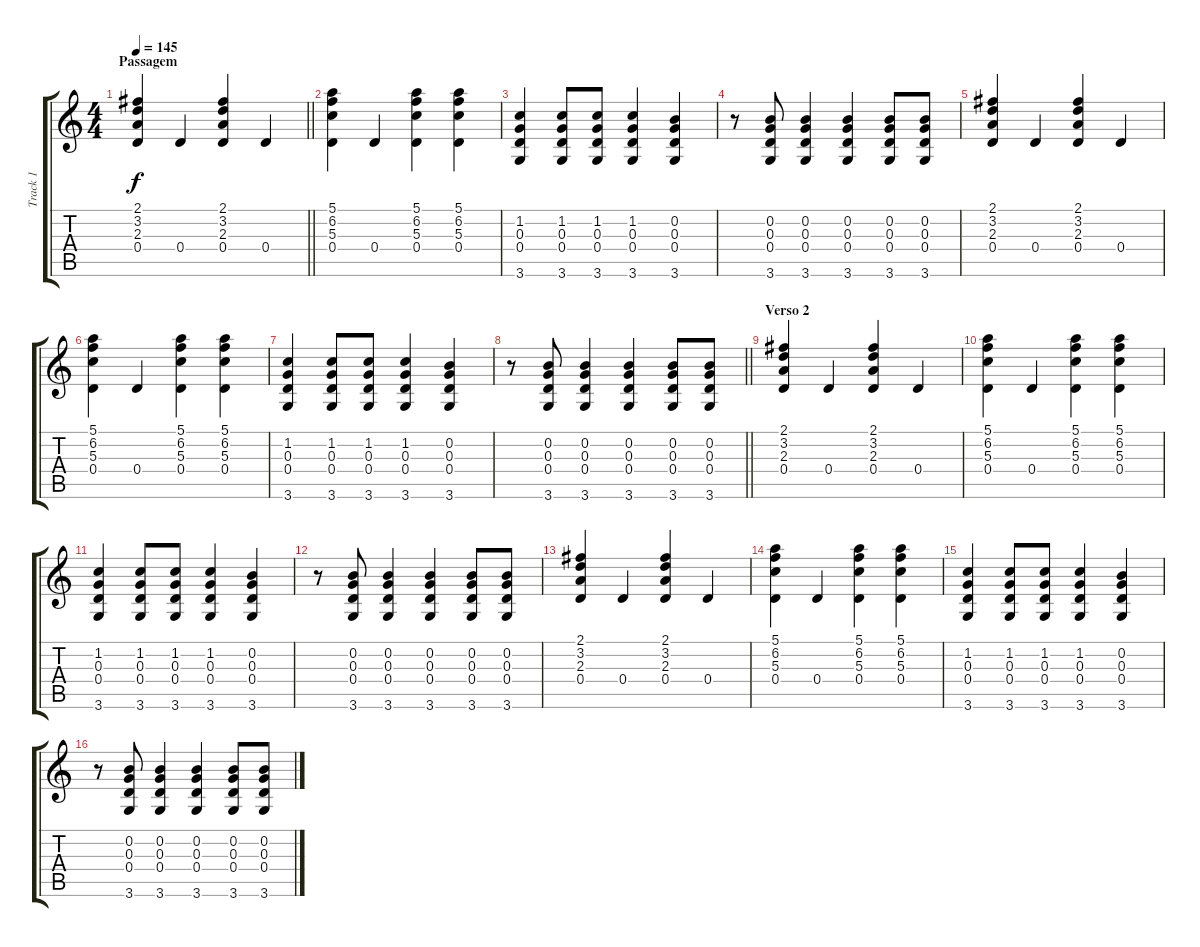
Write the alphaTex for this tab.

\track ("Track 1" "Track 1") {instrument acousticguitarsteel}
\staff {score tabs}
\tuning (E4 B3 G3 D3 A2 E2) {hide}
\ts (4 4)
\section ("" "Passagem")
\tempo 145
\clef g2
\barLineRight lightlight
\ks c
(2.1 3.2 2.3 0.4).4{dy f} 0.4.4 (2.1 3.2 2.3 0.4).4 0.4.4 |
\section ("" "")
(5.1 6.2 5.3 0.4).4 0.4.4 (5.1 6.2 5.3 0.4).4 (5.1 6.2 5.3 0.4).4 |
(1.2 0.3 0.4 3.6).4 (1.2 0.3 0.4 3.6).8 (1.2 0.3 0.4 3.6).8 (1.2 0.3 0.4 3.6).4 (0.2 0.3 0.4 3.6).4 |
r.8 (0.2 0.3 0.4 3.6).8 (0.2 0.3 0.4 3.6).4 (0.2 0.3 0.4 3.6).4 (0.2 0.3 0.4 3.6).8 (0.2 0.3 0.4 3.6).8 |
(2.1 3.2 2.3 0.4).4 0.4.4 (2.1 3.2 2.3 0.4).4 0.4.4 |
(5.1 6.2 5.3 0.4).4 0.4.4 (5.1 6.2 5.3 0.4).4 (5.1 6.2 5.3 0.4).4 |
(1.2 0.3 0.4 3.6).4 (1.2 0.3 0.4 3.6).8 (1.2 0.3 0.4 3.6).8 (1.2 0.3 0.4 3.6).4 (0.2 0.3 0.4 3.6).4 |
\barLineRight lightlight
r.8 (0.2 0.3 0.4 3.6).8 (0.2 0.3 0.4 3.6).4 (0.2 0.3 0.4 3.6).4 (0.2 0.3 0.4 3.6).8 (0.2 0.3 0.4 3.6).8 |
\section ("" "Verso 2")
(2.1 3.2 2.3 0.4).4 0.4.4 (2.1 3.2 2.3 0.4).4 0.4.4 |
(5.1 6.2 5.3 0.4).4 0.4.4 (5.1 6.2 5.3 0.4).4 (5.1 6.2 5.3 0.4).4 |
(1.2 0.3 0.4 3.6).4 (1.2 0.3 0.4 3.6).8 (1.2 0.3 0.4 3.6).8 (1.2 0.3 0.4 3.6).4 (0.2 0.3 0.4 3.6).4 |
r.8 (0.2 0.3 0.4 3.6).8 (0.2 0.3 0.4 3.6).4 (0.2 0.3 0.4 3.6).4 (0.2 0.3 0.4 3.6).8 (0.2 0.3 0.4 3.6).8 |
(2.1 3.2 2.3 0.4).4 0.4.4 (2.1 3.2 2.3 0.4).4 0.4.4 |
(5.1 6.2 5.3 0.4).4 0.4.4 (5.1 6.2 5.3 0.4).4 (5.1 6.2 5.3 0.4).4 |
(1.2 0.3 0.4 3.6).4 (1.2 0.3 0.4 3.6).8 (1.2 0.3 0.4 3.6).8 (1.2 0.3 0.4 3.6).4 (0.2 0.3 0.4 3.6).4 |
r.8 (0.2 0.3 0.4 3.6).8 (0.2 0.3 0.4 3.6).4 (0.2 0.3 0.4 3.6).4 (0.2 0.3 0.4 3.6).8 (0.2 0.3 0.4 3.6).8
